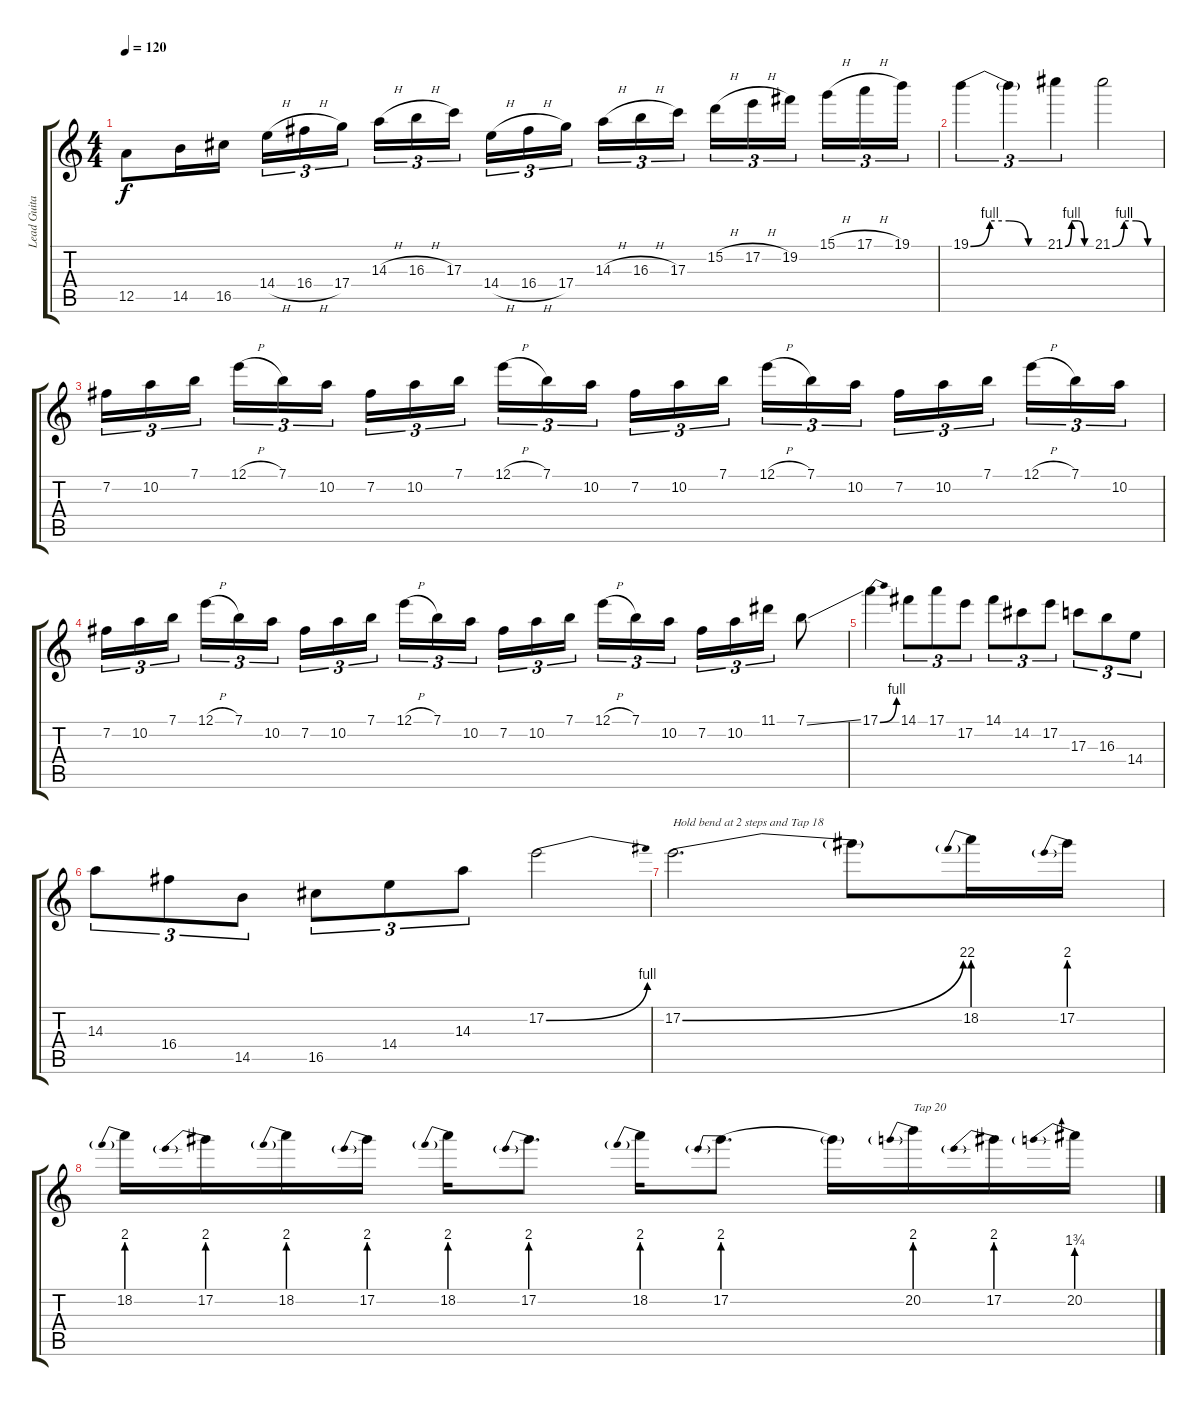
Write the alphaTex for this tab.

\track ("Lead Guitar" "Lead Guita") {instrument overdrivenguitar}
\staff {score tabs}
\tuning (E4 B3 G3 D3 A2 E2) {hide}
\ts (4 4)
\tempo 120
\clef g2
\ks c
12.5{t}.8{dy f} 14.5.16 16.5.16 14.4{h}.16{tu (3 2)} 16.4{h}.16{tu (3 2)} 17.4.16{tu (3 2) beam splitsecondary} 14.3{h}.16{tu (3 2)} 16.3{h}.16{tu (3 2)} 17.3.16{tu (3 2)} 14.4{h}.16{tu (3 2)} 16.4{h}.16{tu (3 2)} 17.4.16{tu (3 2) beam splitsecondary} 14.3{h}.16{tu (3 2)} 16.3{h}.16{tu (3 2)} 17.3.16{tu (3 2)} 15.2{h}.16{tu (3 2)} 17.2{h}.16{tu (3 2)} 19.2.16{tu (3 2) beam splitsecondary} 15.1{h}.16{tu (3 2)} 17.1{h}.16{tu (3 2)} 19.1.16{tu (3 2)} |
19.1{be (custom 0 0 15 4 30 4 45 0 60 0)}.4{tu (3 2)} 19.1{t}.4{tu (3 2)} 21.1{be (custom 0 0 15 4 30 4 45 0 60 0)}.4{tu (3 2)} 21.1{be (custom 0 0 15 4 30 4 45 0 60 0)}.2 |
7.2.16{tu (3 2)} 10.2.16{tu (3 2)} 7.1.16{tu (3 2) beam splitsecondary} 12.1{h}.16{tu (3 2)} 7.1.16{tu (3 2)} 10.2.16{tu (3 2)} 7.2.16{tu (3 2)} 10.2.16{tu (3 2)} 7.1.16{tu (3 2) beam splitsecondary} 12.1{h}.16{tu (3 2)} 7.1.16{tu (3 2)} 10.2.16{tu (3 2)} 7.2.16{tu (3 2)} 10.2.16{tu (3 2)} 7.1.16{tu (3 2) beam splitsecondary} 12.1{h}.16{tu (3 2)} 7.1.16{tu (3 2)} 10.2.16{tu (3 2)} 7.2.16{tu (3 2)} 10.2.16{tu (3 2)} 7.1.16{tu (3 2) beam splitsecondary} 12.1{h}.16{tu (3 2)} 7.1.16{tu (3 2)} 10.2.16{tu (3 2)} |
7.2.16{tu (3 2)} 10.2.16{tu (3 2)} 7.1.16{tu (3 2) beam splitsecondary} 12.1{h}.16{tu (3 2)} 7.1.16{tu (3 2)} 10.2.16{tu (3 2)} 7.2.16{tu (3 2)} 10.2.16{tu (3 2)} 7.1.16{tu (3 2) beam splitsecondary} 12.1{h}.16{tu (3 2)} 7.1.16{tu (3 2)} 10.2.16{tu (3 2)} 7.2.16{tu (3 2)} 10.2.16{tu (3 2)} 7.1.16{tu (3 2) beam splitsecondary} 12.1{h}.16{tu (3 2)} 7.1.16{tu (3 2)} 10.2.16{tu (3 2)} 7.2.16{tu (3 2)} 10.2.16{tu (3 2)} 11.1.16{tu (3 2)} 7.1{ss}.8 |
17.1{be (bend 0 0 60 4)}.4 14.1.8{tu (3 2)} 17.1.8{tu (3 2)} 17.2.8{tu (3 2)} 14.1.8{tu (3 2)} 14.2.8{tu (3 2)} 17.2.8{tu (3 2)} 17.3.8{tu (3 2)} 16.3.8{tu (3 2)} 14.4.8{tu (3 2)} |
14.3.8{tu (3 2)} 16.4.8{tu (3 2)} 14.5.8{tu (3 2)} 16.5.8{tu (3 2)} 14.4.8{tu (3 2)} 14.3.8{tu (3 2)} 17.2{be (bend 0 0 60 4)}.2 |
17.2{be (bend 0 0 60 8)}.2{d txt "Hold bend at 2 steps and Tap 18"} 17.2{t}.8 18.2{be (prebend 0 8 60 8)}.16 17.2{be (prebend 0 8 60 8)}.16 |
18.2{be (prebend 0 8 60 8)}.16 17.2{be (prebend 0 8 60 8)}.16 18.2{be (prebend 0 8 60 8)}.16 17.2{be (prebend 0 8 60 8)}.16 18.2{be (prebend 0 8 60 8)}.16 17.2{be (prebend 0 8 60 8)}.8{d} 18.2{be (prebend 0 8 60 8)}.16 17.2{be (prebend 0 8 60 8)}.8{d} 17.2{t}.16 20.2{be (prebend 0 8 60 8)}.16{txt "Tap 20"} 17.2{be (prebend 0 8 60 8)}.16 20.2{be (prebend 0 7 60 7)}.16
